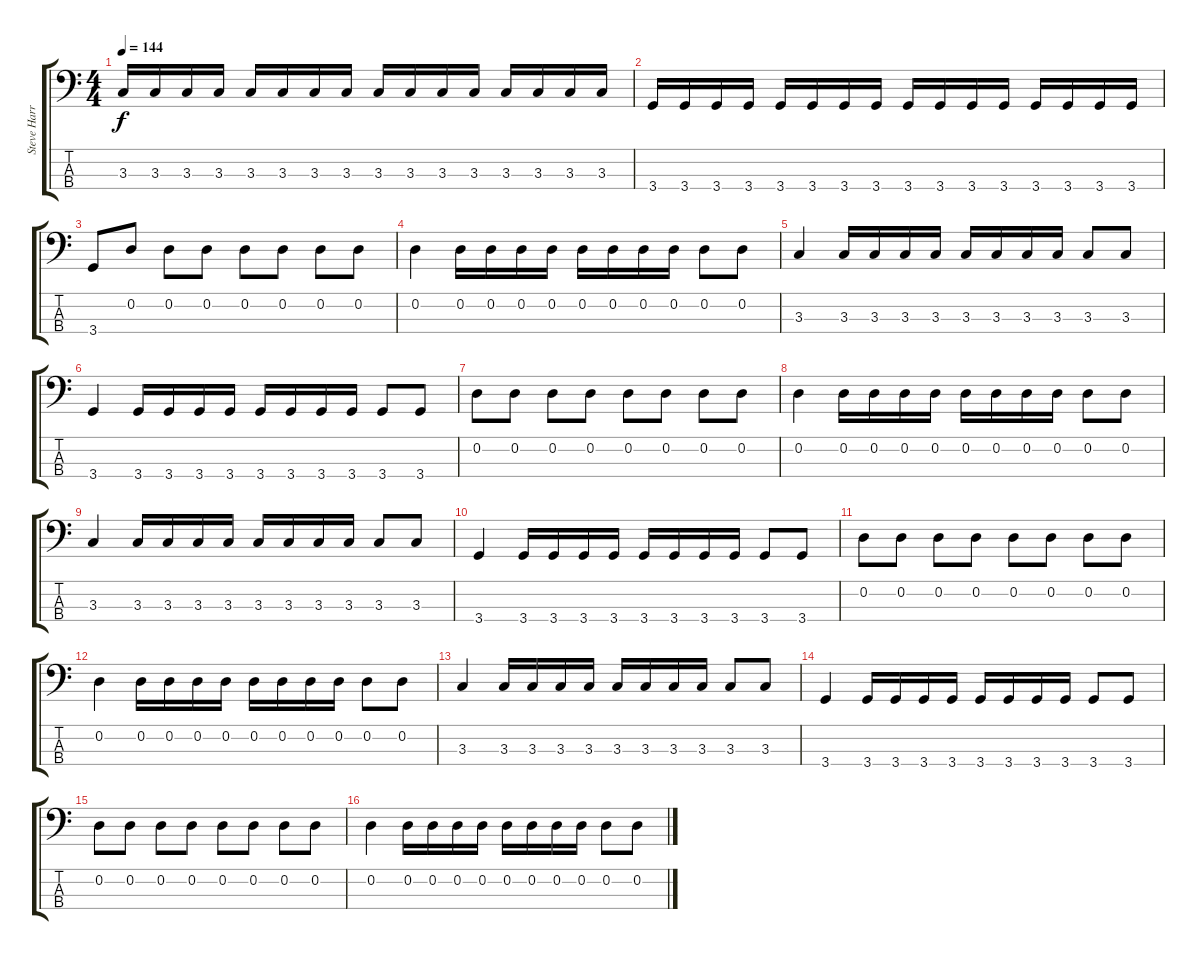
\track ("Steve Harris" "Steve Harr") {instrument electricbassfinger}
\staff {score tabs}
\tuning (G2 D2 A1 E1) {hide}
\ts (4 4)
\tempo 144
\clef f4
\ks c
3.3.16{dy f} 3.3.16 3.3.16 3.3.16 3.3.16 3.3.16 3.3.16 3.3.16 3.3.16 3.3.16 3.3.16 3.3.16 3.3.16 3.3.16 3.3.16 3.3.16 |
3.4.16 3.4.16 3.4.16 3.4.16 3.4.16 3.4.16 3.4.16 3.4.16 3.4.16 3.4.16 3.4.16 3.4.16 3.4.16 3.4.16 3.4.16 3.4.16 |
3.4.8 0.2.8 0.2.8 0.2.8 0.2.8 0.2.8 0.2.8 0.2.8 |
0.2.4 0.2.16 0.2.16 0.2.16 0.2.16 0.2.16 0.2.16 0.2.16 0.2.16 0.2.8 0.2.8 |
3.3.4 3.3.16 3.3.16 3.3.16 3.3.16 3.3.16 3.3.16 3.3.16 3.3.16 3.3.8 3.3.8 |
3.4.4 3.4.16 3.4.16 3.4.16 3.4.16 3.4.16 3.4.16 3.4.16 3.4.16 3.4.8 3.4.8 |
0.2.8 0.2.8 0.2.8 0.2.8 0.2.8 0.2.8 0.2.8 0.2.8 |
0.2.4 0.2.16 0.2.16 0.2.16 0.2.16 0.2.16 0.2.16 0.2.16 0.2.16 0.2.8 0.2.8 |
3.3.4 3.3.16 3.3.16 3.3.16 3.3.16 3.3.16 3.3.16 3.3.16 3.3.16 3.3.8 3.3.8 |
3.4.4 3.4.16 3.4.16 3.4.16 3.4.16 3.4.16 3.4.16 3.4.16 3.4.16 3.4.8 3.4.8 |
0.2.8 0.2.8 0.2.8 0.2.8 0.2.8 0.2.8 0.2.8 0.2.8 |
0.2.4 0.2.16 0.2.16 0.2.16 0.2.16 0.2.16 0.2.16 0.2.16 0.2.16 0.2.8 0.2.8 |
3.3.4 3.3.16 3.3.16 3.3.16 3.3.16 3.3.16 3.3.16 3.3.16 3.3.16 3.3.8 3.3.8 |
3.4.4 3.4.16 3.4.16 3.4.16 3.4.16 3.4.16 3.4.16 3.4.16 3.4.16 3.4.8 3.4.8 |
0.2.8 0.2.8 0.2.8 0.2.8 0.2.8 0.2.8 0.2.8 0.2.8 |
0.2.4 0.2.16 0.2.16 0.2.16 0.2.16 0.2.16 0.2.16 0.2.16 0.2.16 0.2.8 0.2.8
